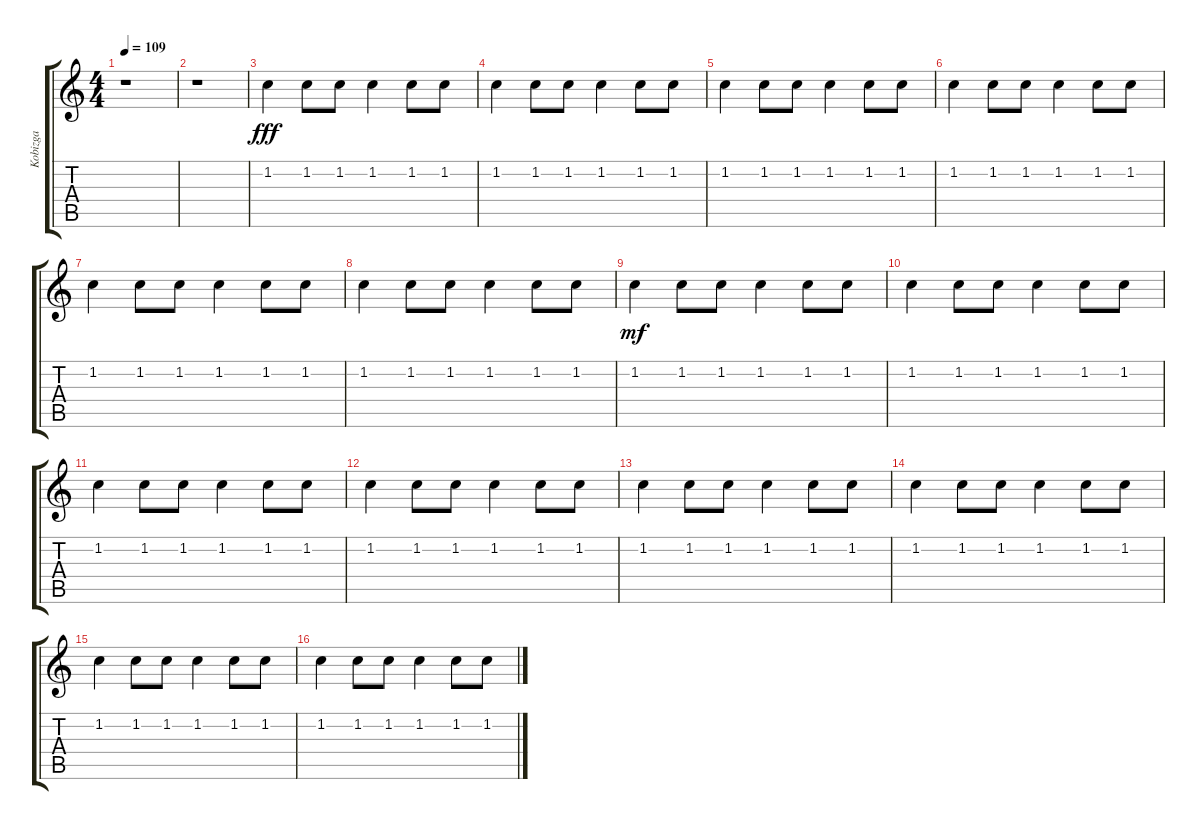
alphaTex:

\track ("Kobizga" "Kobizga") {instrument banjo}
\staff {score tabs}
\tuning (E4 B3 G3 D3 A2 E2) {hide}
\displaytranspose 12
\ts (4 4)
\tempo 109
\clef g2
\ks c
r.1{dy fff instrument banjo} |
r.1 |
1.2.4{volume 8} 1.2.8{volume 8} 1.2.8{volume 8} 1.2.4 1.2.8{volume 8} 1.2.8{volume 8} |
1.2.4 1.2.8{volume 8} 1.2.8 1.2.4{volume 8} 1.2.8{volume 9} 1.2.8 |
1.2.4{volume 9} 1.2.8{volume 9} 1.2.8{volume 9} 1.2.4{volume 9} 1.2.8{volume 9} 1.2.8{volume 10} |
1.2.4{volume 10} 1.2.8{volume 10} 1.2.8{volume 10} 1.2.4{volume 10} 1.2.8{volume 10} 1.2.8{volume 10} |
1.2.4 1.2.8{volume 10} 1.2.8{volume 11} 1.2.4 1.2.8{volume 11} 1.2.8 |
1.2.4{volume 11} 1.2.8{volume 11} 1.2.8 1.2.4{volume 11} 1.2.8{volume 12} 1.2.8{volume 12} |
1.2.4{dy mf volume 12} 1.2.8{volume 12} 1.2.8{volume 12} 1.2.4{volume 12} 1.2.8{volume 12} 1.2.8{volume 12} |
1.2.4{volume 12} 1.2.8 1.2.8 1.2.4 1.2.8 1.2.8 |
1.2.4 1.2.8 1.2.8 1.2.4 1.2.8 1.2.8 |
1.2.4 1.2.8 1.2.8 1.2.4 1.2.8 1.2.8 |
1.2.4 1.2.8 1.2.8 1.2.4 1.2.8 1.2.8 |
1.2.4 1.2.8 1.2.8 1.2.4 1.2.8 1.2.8 |
1.2.4 1.2.8 1.2.8 1.2.4 1.2.8 1.2.8 |
1.2.4 1.2.8 1.2.8 1.2.4 1.2.8 1.2.8
